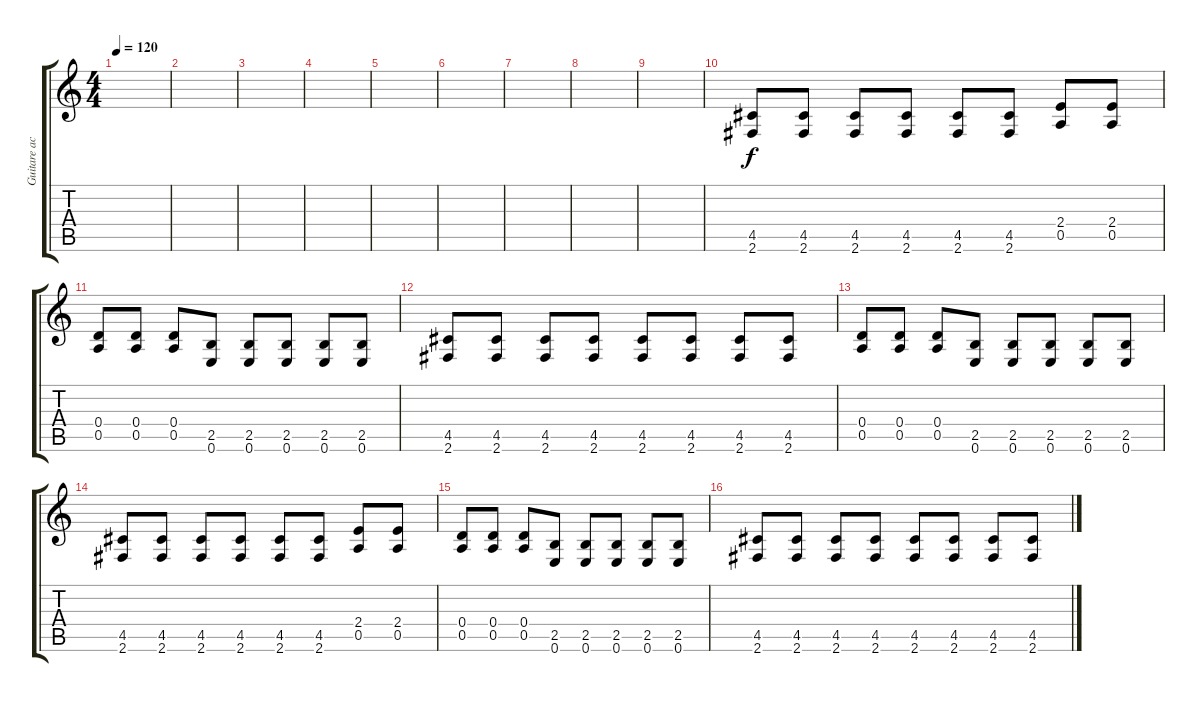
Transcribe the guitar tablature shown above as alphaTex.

\track ("Guitare acc 2" "Guitare ac") {instrument overdrivenguitar}
\staff {score tabs}
\tuning (E4 B3 G3 D3 A2 E2) {hide}
\ts (4 4)
\tempo 120
\clef g2
\ks c
|
|
|
|
|
|
|
|
|
(4.5 2.6).8{dy f} (4.5 2.6).8 (4.5 2.6).8 (4.5 2.6).8 (4.5 2.6).8 (4.5 2.6).8 (2.4 0.5).8 (2.4 0.5).8 |
(0.4 0.5).8 (0.4 0.5).8 (0.4 0.5).8 (2.5 0.6).8 (2.5 0.6).8 (2.5 0.6).8 (2.5 0.6).8 (2.5 0.6).8 |
(4.5 2.6).8 (4.5 2.6).8 (4.5 2.6).8 (4.5 2.6).8 (4.5 2.6).8 (4.5 2.6).8 (4.5 2.6).8 (4.5 2.6).8 |
(0.4 0.5).8 (0.4 0.5).8 (0.4 0.5).8 (2.5 0.6).8 (2.5 0.6).8 (2.5 0.6).8 (2.5 0.6).8 (2.5 0.6).8 |
(4.5 2.6).8 (4.5 2.6).8 (4.5 2.6).8 (4.5 2.6).8 (4.5 2.6).8 (4.5 2.6).8 (2.4 0.5).8 (2.4 0.5).8 |
(0.4 0.5).8 (0.4 0.5).8 (0.4 0.5).8 (2.5 0.6).8 (2.5 0.6).8 (2.5 0.6).8 (2.5 0.6).8 (2.5 0.6).8 |
(4.5 2.6).8 (4.5 2.6).8 (4.5 2.6).8 (4.5 2.6).8 (4.5 2.6).8 (4.5 2.6).8 (4.5 2.6).8 (4.5 2.6).8
